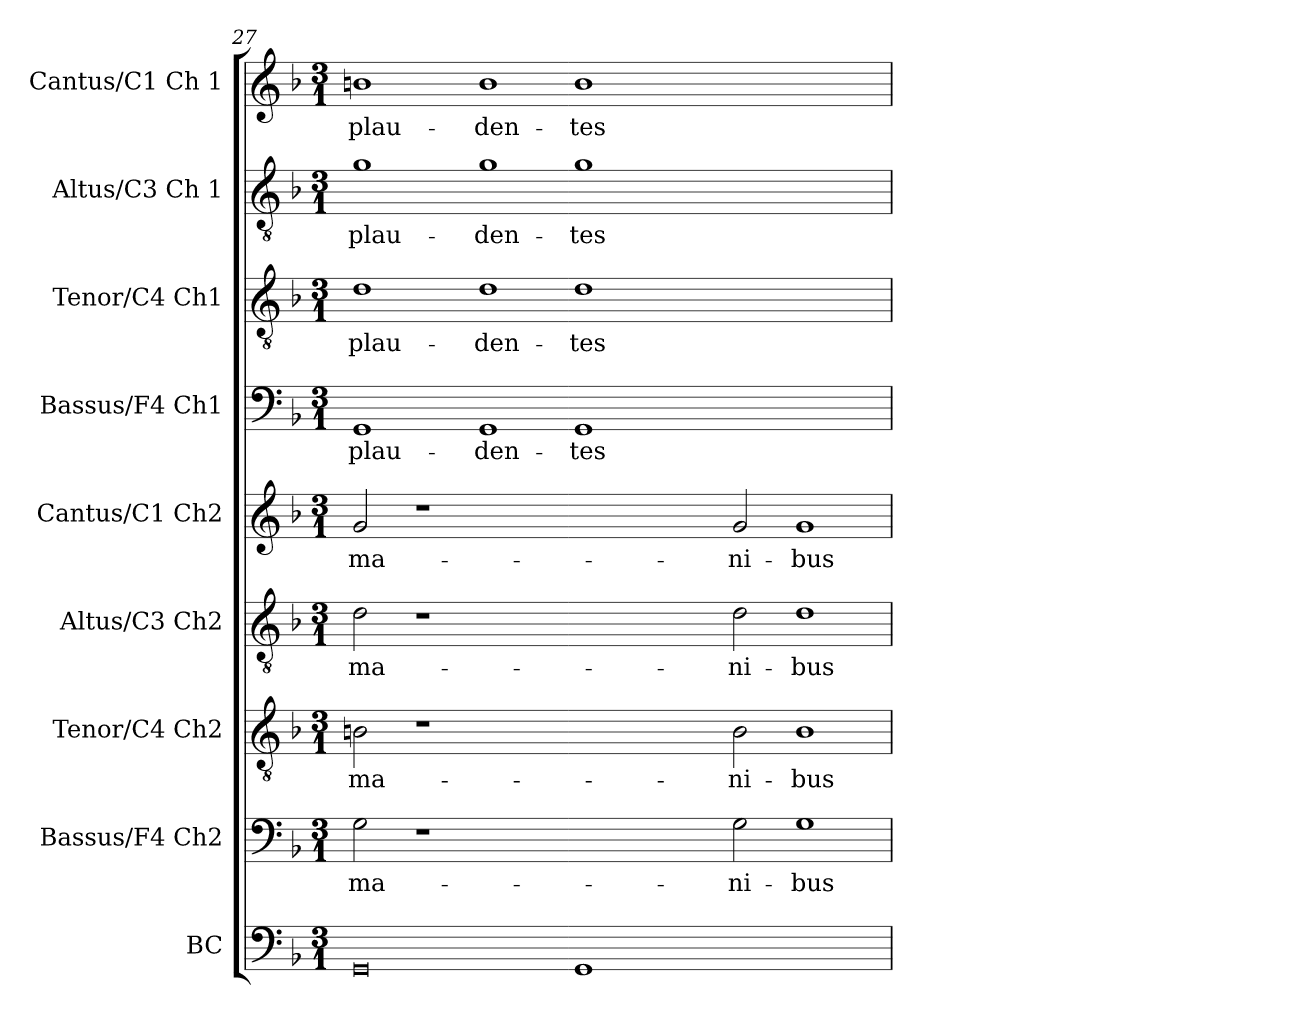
**kern	**kern	**text	**kern	**text	**kern	**text	**kern	**text	**kern	**text	**kern	**text	**kern	**text	**kern	**text
*part9	*part8	*part8	*part7	*part7	*part6	*part6	*part5	*part5	*part4	*part4	*part3	*part3	*part2	*part2	*part1	*part1
*staff9	*staff8	*staff8	*staff7	*staff7	*staff6	*staff6	*staff5	*staff5	*staff4	*staff4	*staff3	*staff3	*staff2	*staff2	*staff1	*staff1
*I"BC	*I"Bassus/F4  Ch2	*	*I"Tenor/C4  Ch2	*	*I"Altus/C3  Ch2	*	*I"Cantus/C1  Ch2	*	*I"Bassus/F4  Ch1	*	*I"Tenor/C4  Ch1	*	*I"Altus/C3  Ch 1	*	*I"Cantus/C1  Ch 1	*
*	*I'Ch	*	*I'Ch	*	*I'Ch	*	*I'Ch	*	*I'Ch	*	*I'Ch	*	*I'Ch	*	*I'Ch	*
*clefF4	*clefF4	*	*clefGv2	*	*clefGv2	*	*clefG2	*	*clefF4	*	*clefGv2	*	*clefGv2	*	*clefG2	*
*k[b-]	*k[b-]	*	*k[b-]	*	*k[b-]	*	*k[b-]	*	*k[b-]	*	*k[b-]	*	*k[b-]	*	*k[b-]	*
*F:	*F:	*	*F:	*	*F:	*	*F:	*	*F:	*	*F:	*	*F:	*	*F:	*
*M3/1	*M3/1	*	*M3/1	*	*M3/1	*	*M3/1	*	*M3/1	*	*M3/1	*	*M3/1	*	*M3/1	*
=27	=27	=27	=27	=27	=27	=27	=27	=27	=27	=27	=27	=27	=27	=27	=27	=27
!	!	!LO:LY:b:cj	!	!LO:LY:b:cj	!	!LO:LY:b:cj	!	!LO:LY:b:cj	!	!LO:LY:b:cj	!	!LO:LY:b:cj	!	!LO:LY:b:cj	!	!LO:LY:b:cj
0GG	2G\	ma-	2Bn\	ma-	2d\	ma-	2g/	ma-	1GG	plau-	1d	plau-	1g	plau-	1bn	plau-
!	!LO:N:vis=1	!	!LO:N:vis=1	!	!LO:N:vis=1	!	!LO:N:vis=1	!	!	!	!	!	!	!	!	!
.	0.r	.	0.r	.	0.r	.	0.r	.	.	.	.	.	.	.	.	.
!	!	!	!	!	!	!	!	!	!	!LO:LY:b:cj	!	!LO:LY:b:cj	!	!LO:LY:b:cj	!	!LO:LY:b:cj
.	.	.	.	.	.	.	.	.	1GG	-den-	1d	-den-	1g	-den-	1b	-den-
!	!	!	!	!	!	!	!	!	!	!LO:LY:b:cj	!	!LO:LY:b:cj	!	!LO:LY:b:cj	!	!LO:LY:b:cj
1GG	.	.	.	.	.	.	.	.	1GG	-tes	1d	-tes	1g	-tes	1b	-tes
0ryy	.	.	.	.	.	.	.	.	0ryy	.	0ryy	.	0ryy	.	0ryy	.
!	!	!LO:LY:b:cj	!	!LO:LY:b:cj	!	!LO:LY:b:cj	!	!LO:LY:b:cj	!	!	!	!	!	!	!	!
.	2G\	-ni-	2B\	-ni-	2d\	-ni-	2g/	-ni-	.	.	.	.	.	.	.	.
!	!	!LO:LY:b:cj	!	!LO:LY:b:cj	!	!LO:LY:b:cj	!	!LO:LY:b:cj	!	!	!	!	!	!	!	!
.	1G	-bus	1B	-bus	1d	-bus	1g	-bus	.	.	.	.	.	.	.	.
=	=	=	=	=	=	=	=	=	=	=	=	=	=	=	=	=
*-	*-	*-	*-	*-	*-	*-	*-	*-	*-	*-	*-	*-	*-	*-	*-	*-
